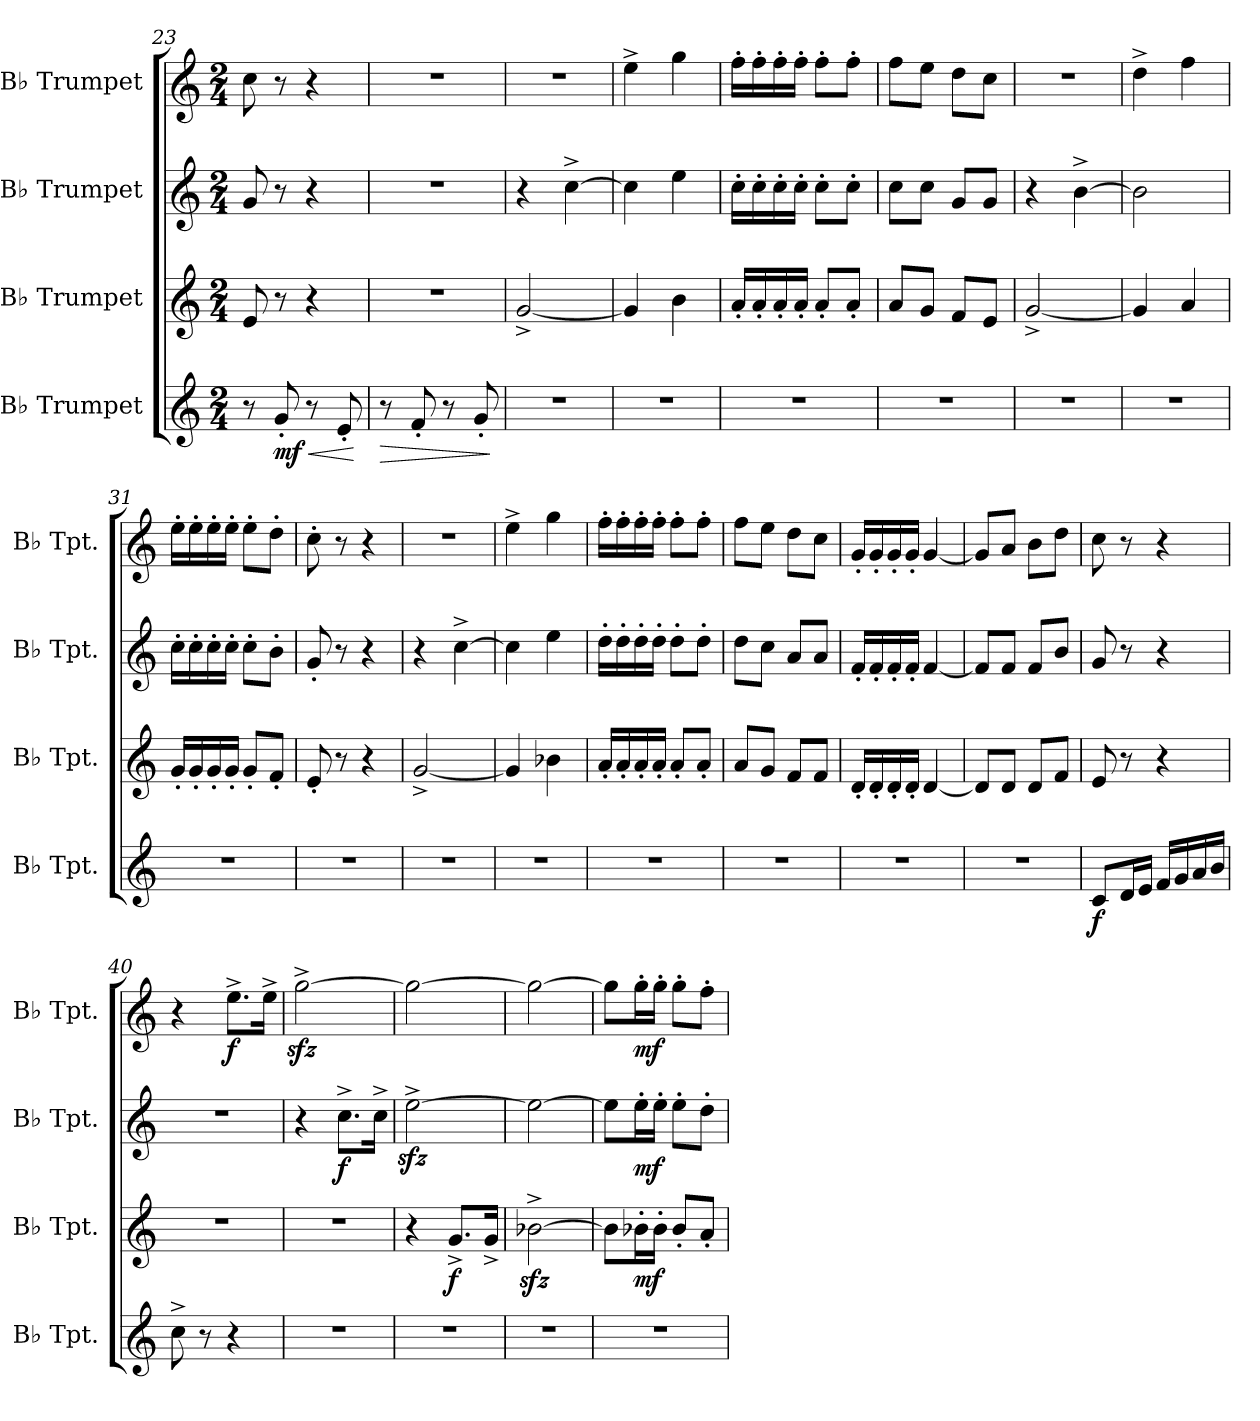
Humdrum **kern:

**kern	**dynam	**kern	**dynam	**kern	**dynam	**kern	**dynam
*part4	*part4	*part3	*part3	*part2	*part2	*part1	*part1
*staff4	*staff4	*staff3	*staff3	*staff2	*staff2	*staff1	*staff1
*I"B♭ Trumpet	*	*I"B♭ Trumpet	*	*I"B♭ Trumpet	*	*I"B♭ Trumpet	*
*I'B♭ Tpt.	*	*I'B♭ Tpt.	*	*I'B♭ Tpt.	*	*I'B♭ Tpt.	*
*clefG2	*	*clefG2	*	*clefG2	*	*clefG2	*
*ITrd1c2	*	*ITrd1c2	*	*ITrd1c2	*	*ITrd1c2	*
*k[b-e-]	*	*k[b-e-]	*	*k[b-e-]	*	*k[b-e-]	*
*M2/4	*	*M2/4	*	*M2/4	*	*M2/4	*
=23	=23	=23	=23	=23	=23	=23	=23
8r	.	8d/	.	8f/	.	8b-\	.
!	!LO:HP:b	!	!	!	!	!	!
!	!LO:DY:n=1:b	!	!	!	!	!	!
8f'/	< mf	8r	.	8r	.	8r	.
8r	.	4r	.	4r	.	4r	.
8d'/	.	.	.	.	.	.	.
.	[	.	.	.	.	.	.
!!LO:LB:g=z
=24	=24	=24	=24	=24	=24	=24	=24
!	!LO:HP:b	!	!	!	!	!	!
8r	>	2r	.	2r	.	2r	.
8e-'/	.	.	.	.	.	.	.
8r	.	.	.	.	.	.	.
8f'/	.	.	.	.	.	.	.
.	]	.	.	.	.	.	.
=25	=25	=25	=25	=25	=25	=25	=25
2r	.	[2f^/	.	4r	.	2r	.
.	.	.	.	[4b-^\	.	.	.
=26	=26	=26	=26	=26	=26	=26	=26
2r	.	4f/]	.	4b-\]	.	4dd^\	.
.	.	4a\	.	4dd\	.	4ff\	.
=27	=27	=27	=27	=27	=27	=27	=27
2r	.	16g'/LL	.	16b-'\LL	.	16ee-'\LL	.
.	.	16g'/	.	16b-'\	.	16ee-'\	.
.	.	16g'/	.	16b-'\	.	16ee-'\	.
.	.	16g'/JJ	.	16b-'\JJ	.	16ee-'\JJ	.
.	.	8g'/L	.	8b-'\L	.	8ee-'\L	.
.	.	8g'/J	.	8b-'\J	.	8ee-'\J	.
=28	=28	=28	=28	=28	=28	=28	=28
2r	.	8g/L	.	8b-\L	.	8ee-\L	.
.	.	8f/J	.	8b-\J	.	8dd\J	.
.	.	8e-/L	.	8f/L	.	8cc\L	.
.	.	8d/J	.	8f/J	.	8b-\J	.
=29	=29	=29	=29	=29	=29	=29	=29
2r	.	[2f^/	.	4r	.	2r	.
.	.	.	.	[4a^\	.	.	.
=30	=30	=30	=30	=30	=30	=30	=30
2r	.	4f/]	.	2a\]	.	4cc^\	.
.	.	4g/	.	.	.	4ee-\	.
=31	=31	=31	=31	=31	=31	=31	=31
2r	.	16f'/LL	.	16b-'\LL	.	16dd'\LL	.
.	.	16f'/	.	16b-'\	.	16dd'\	.
.	.	16f'/	.	16b-'\	.	16dd'\	.
.	.	16f'/JJ	.	16b-'\JJ	.	16dd'\JJ	.
.	.	8f'/L	.	8b-'\L	.	8dd'\L	.
.	.	8e-'/J	.	8a'\J	.	8cc'\J	.
=32	=32	=32	=32	=32	=32	=32	=32
2r	.	8d'/	.	8f'/	.	8b-'\	.
.	.	8r	.	8r	.	8r	.
.	.	4r	.	4r	.	4r	.
=33	=33	=33	=33	=33	=33	=33	=33
2r	.	[2f^/	.	4r	.	2r	.
.	.	.	.	[4b-^\	.	.	.
!!LO:LB:g=z
=34	=34	=34	=34	=34	=34	=34	=34
2r	.	4f/]	.	4b-\]	.	4dd^\	.
.	.	4a-X\	.	4dd\	.	4ff\	.
=35	=35	=35	=35	=35	=35	=35	=35
2r	.	16g'/LL	.	16cc'\LL	.	16ee-'\LL	.
.	.	16g'/	.	16cc'\	.	16ee-'\	.
.	.	16g'/	.	16cc'\	.	16ee-'\	.
.	.	16g'/JJ	.	16cc'\JJ	.	16ee-'\JJ	.
.	.	8g'/L	.	8cc'\L	.	8ee-'\L	.
.	.	8g'/J	.	8cc'\J	.	8ee-'\J	.
=36	=36	=36	=36	=36	=36	=36	=36
2r	.	8g/L	.	8cc\L	.	8ee-\L	.
.	.	8f/J	.	8b-\J	.	8dd\J	.
.	.	8e-/L	.	8g/L	.	8cc\L	.
.	.	8e-/J	.	8g/J	.	8b-\J	.
=37	=37	=37	=37	=37	=37	=37	=37
2r	.	16c'/LL	.	16e-'/LL	.	16f'/LL	.
.	.	16c'/	.	16e-'/	.	16f'/	.
.	.	16c'/	.	16e-'/	.	16f'/	.
.	.	16c'/JJ	.	16e-'/JJ	.	16f'/JJ	.
.	.	[4c/	.	[4e-/	.	[4f/	.
=38	=38	=38	=38	=38	=38	=38	=38
2r	.	8c/L]	.	8e-/L]	.	8f/L]	.
.	.	8c/J	.	8e-/J	.	8g/J	.
.	.	8c/L	.	8e-/L	.	8a\L	.
.	.	8e-/J	.	8a/J	.	8cc\J	.
=39	=39	=39	=39	=39	=39	=39	=39
!	!LO:DY:b	!	!	!	!	!	!
8B-/L	f	8d/	.	8f/	.	8b-\	.
16c/L	.	8r	.	8r	.	8r	.
16d/JJ	.	.	.	.	.	.	.
16e-/LL	.	4r	.	4r	.	4r	.
16f/	.	.	.	.	.	.	.
16g/	.	.	.	.	.	.	.
16a/JJ	.	.	.	.	.	.	.
=40	=40	=40	=40	=40	=40	=40	=40
8b-^\	.	2r	.	2r	.	4r	.
8r	.	.	.	.	.	.	.
!	!	!	!	!	!	!	!LO:DY:b
4r	.	.	.	.	.	8.dd^\L	f
.	.	.	.	.	.	16dd^\Jk	.
=41	=41	=41	=41	=41	=41	=41	=41
2r	.	2r	.	4r	.	[2ffzz<^\	.
!	!	!	!	!	!LO:DY:b	!	!
.	.	.	.	8.b-^\L	f	.	.
.	.	.	.	16b-^\Jk	.	.	.
!!LO:PB:g=z
=42	=42	=42	=42	=42	=42	=42	=42
2r	.	4r	.	[2ddzz<^\	.	2ff\_	.
!	!	!	!LO:DY:b	!	!	!	!
.	.	8.f^/L	f	.	.	.	.
.	.	16f^/Jk	.	.	.	.	.
=43	=43	=43	=43	=43	=43	=43	=43
2r	.	[2a-Xzz<^\	.	2dd\_	.	2ff\_	.
=44	=44	=44	=44	=44	=44	=44	=44
2r	.	8a-\L]	.	8dd\L]	.	8ff\L]	.
!	!	!	!LO:DY:b	!	!LO:DY:b	!	!LO:DY:b
.	.	16a-X'\L	mf	16dd'\L	mf	16ff'\L	mf
.	.	16a-'\JJ	.	16dd'\JJ	.	16ff'\JJ	.
.	.	8a-'/L	.	8dd'\L	.	8ff'\L	.
.	.	8g'/J	.	8cc'\J	.	8ee-'\J	.
=	=	=	=	=	=	=	=
*-	*-	*-	*-	*-	*-	*-	*-
